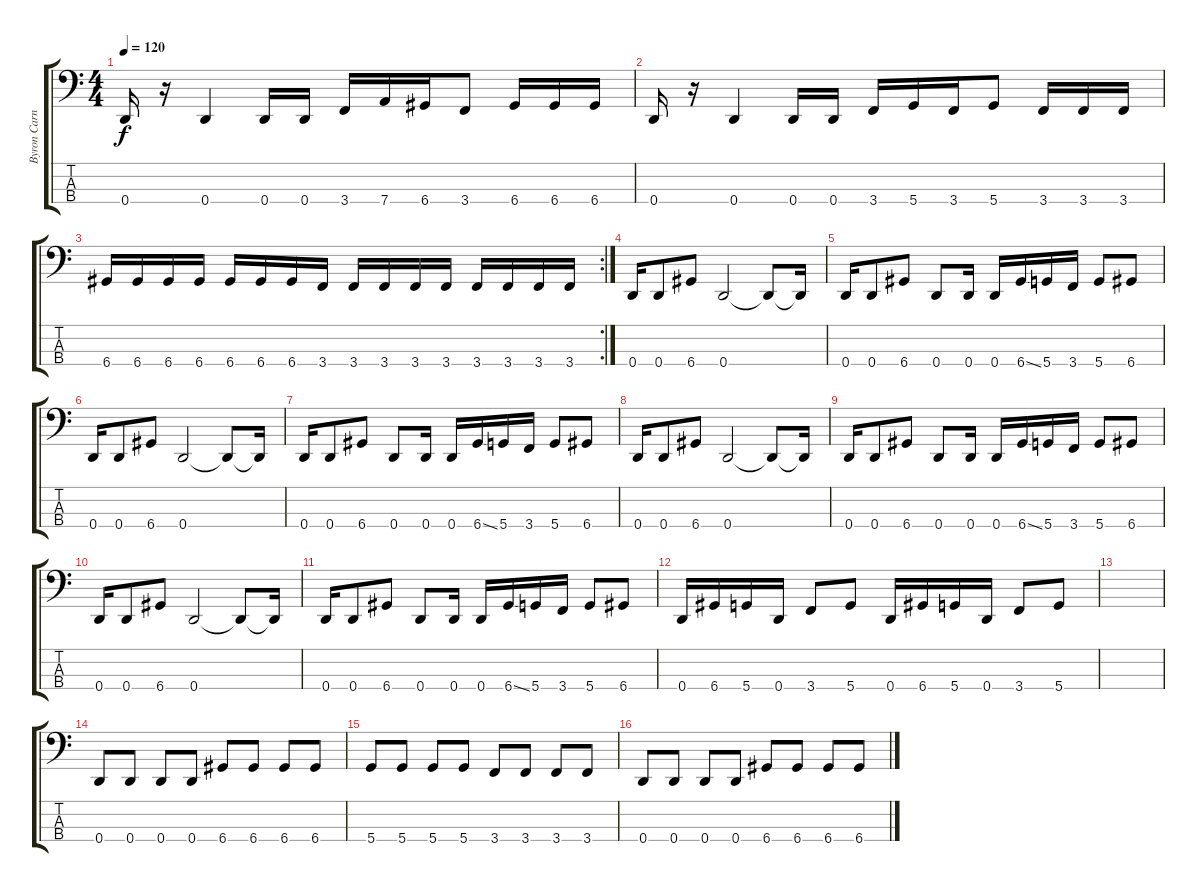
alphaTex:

\track ("Byron Carney" "Byron Carn") {instrument electricbasspick}
\staff {score tabs}
\tuning (G2 D2 A1 D1) {hide}
\ts (4 4)
\tempo 120
\clef f4
\ks c
0.4.16{dy f} r.16 0.4.4 0.4.16 0.4.16 3.4.16 7.4.16 6.4.16 3.4.8 6.4.16 6.4.16 6.4.16 |
0.4.16 r.16 0.4.4 0.4.16 0.4.16 3.4.16 5.4.16 3.4.16 5.4.8 3.4.16 3.4.16 3.4.16 |
\rc 2
6.4.16 6.4.16 6.4.16 6.4.16 6.4.16 6.4.16 6.4.16 3.4.16 3.4.16 3.4.16 3.4.16 3.4.16 3.4.16 3.4.16 3.4.16 3.4.16 |
0.4.16 0.4.8 6.4.8 0.4.2 0.4{t}.8 0.4{t}.16 |
0.4.16 0.4.8 6.4.8 0.4.8 0.4.16 0.4.16 6.4{ss}.16 5.4.16 3.4.16 5.4.8 6.4.8 |
0.4.16 0.4.8 6.4.8 0.4.2 0.4{t}.8 0.4{t}.16 |
0.4.16 0.4.8 6.4.8 0.4.8 0.4.16 0.4.16 6.4{ss}.16 5.4.16 3.4.16 5.4.8 6.4.8 |
0.4.16 0.4.8 6.4.8 0.4.2 0.4{t}.8 0.4{t}.16 |
0.4.16 0.4.8 6.4.8 0.4.8 0.4.16 0.4.16 6.4{ss}.16 5.4.16 3.4.16 5.4.8 6.4.8 |
0.4.16 0.4.8 6.4.8 0.4.2 0.4{t}.8 0.4{t}.16 |
0.4.16 0.4.8 6.4.8 0.4.8 0.4.16 0.4.16 6.4{ss}.16 5.4.16 3.4.16 5.4.8 6.4.8 |
0.4.16 6.4.16 5.4.16 0.4.16 3.4.8 5.4.8 0.4.16 6.4.16 5.4.16 0.4.16 3.4.8 5.4.8 |
|
0.4.8 0.4.8 0.4.8 0.4.8 6.4.8 6.4.8 6.4.8 6.4.8 |
5.4.8 5.4.8 5.4.8 5.4.8 3.4.8 3.4.8 3.4.8 3.4.8 |
0.4.8 0.4.8 0.4.8 0.4.8 6.4.8 6.4.8 6.4.8 6.4.8
